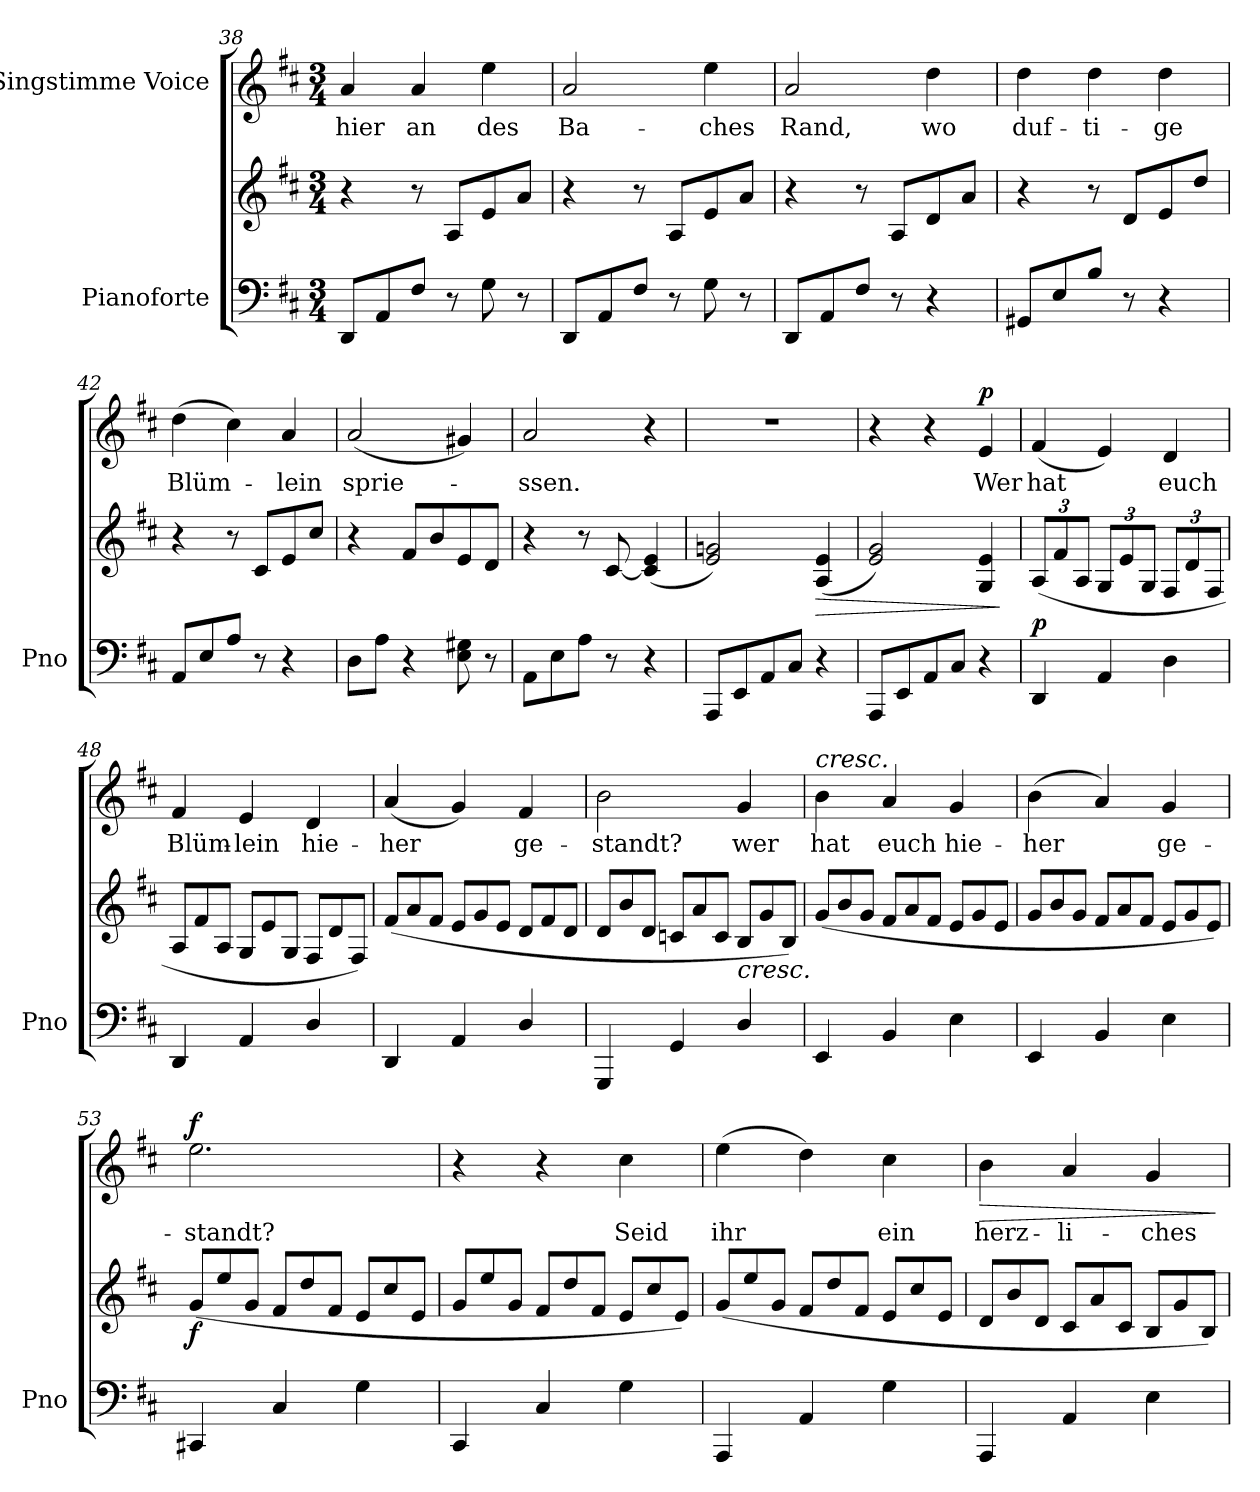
**kern	**kern	**dynam	**kern	**text	**dynam
*part2	*part2	*part2	*part1	*part1	*part1
*staff3	*staff2	*staff2/3	*staff1	*staff1	*staff1
*I"Pianoforte	*	*	*I"Singstimme Voice	*	*
*I'Pno	*	*	*	*	*
*clefF4	*clefG2	*	*clefG2	*	*
*k[f#c#]	*k[f#c#]	*	*k[f#c#]	*	*
*M3/4	*M3/4	*	*M3/4	*	*
=38	=38	=38	=38	=38	=38
!	!	!	!	!LO:LY:b	!
(>8DD/L	4r	.	4a/	hier	.
8AA/	.	.	.	.	.
!	!	!	!	!LO:LY:b	!
8F#/J	8r	.	4a/	an	.
8r	8A/L	.	.	.	.
!	!	!	!	!LO:LY:b	!
8G\	8e/	.	4ee\	des	.
8r	8a/J	.	.	.	.
=39	=39	=39	=39	=39	=39
!	!	!	!	!LO:LY:b	!
(>8DD/L	4r	.	2a/	Ba-	.
8AA/	.	.	.	.	.
8F#/J	8r	.	.	.	.
8r	8A/L	.	.	.	.
!	!	!	!	!LO:LY:b	!
8G\	8e/)	.	4ee\	-ches	.
8r	8a/J	.	.	.	.
=40	=40	=40	=40	=40	=40
!	!	!	!	!LO:LY:b	!
(>8DD/L	4r	.	2a/	Rand,	.
8AA/	.	.	.	.	.
8F#/J	8r	.	.	.	.
8r	8A/L	.	.	.	.
!	!	!	!	!LO:LY:b	!
4r	8d/	.	4dd\	wo	.
.	8a/J)	.	.	.	.
=41	=41	=41	=41	=41	=41
!	!	!	!	!LO:LY:b	!
(>8GG#X/L	4r	.	4dd\	duf-	.
8E/	.	.	.	.	.
!	!	!	!	!LO:LY:b	!
8B/J	8r	.	4dd\	ti-	.
8r	8d/L)	.	.	.	.
!	!	!	!	!LO:LY:b	!
4r	8e/	.	4dd\	-ge	.
.	8dd/J	.	.	.	.
!!LO:LB:g=z
=42	=42	=42	=42	=42	=42
!	!	!	!	!LO:LY:b	!
(<8AA/L	4r	.	(>4dd\	Blüm-	.
8E/	.	.	.	.	.
8A/J	8r	.	4cc#\)	.	.
8r	8c#/L	.	.	.	.
!	!	!	!	!LO:LY:b	!
4r	8e/)	.	4a/	-lein	.
.	8cc#/J	.	.	.	.
=43	=43	=43	=43	=43	=43
!	!	!	!	!LO:LY:b	!
8D\L	4r	.	(<2a/	sprie-	.
8A\J	.	.	.	.	.
4r	8f#/L	.	.	.	.
.	8b/	.	.	.	.
8E\ 8G#X\	8e/	.	4g#X/)	.	.
8r	8d/J)	.	.	.	.
=44	=44	=44	=44	=44	=44
!	!	!	!	!LO:LY:b	!
8AA\L	4r	.	2a/	-ssen.	.
8E\	.	.	.	.	.
8A\J	8r	.	.	.	.
8r	[8c#/	.	.	.	.
4r	(>4c#/] 4e/	.	4r	.	.
=45	=45	=45	=45	=45	=45
8AAA/L	2e/ 2gn/)	.	2.r	.	.
8EE/	.	.	.	.	.
8AA/	.	.	.	.	.
8C#/J	.	.	.	.	.
!	!	!LO:HP:b	!	!	!
4r	(>4A/ 4e/	>	.	.	.
=46	=46	=46	=46	=46	=46
8AAA/L	2e/ 2g/)	.	4r	.	.
8EE/	.	.	.	.	.
8AA/	.	.	4r	.	.
8C#/J	.	.	.	.	.
!	!	!	!	!LO:LY:b	!LO:DY:a
4r	4G/ 4e/	.	4e/	Wer	p
.	.	]	.	.	.
=47	=47	=47	=47	=47	=47
*	*Xbrackettup	*	*	*	*
!	!	!LO:DY:a=2	!	!LO:LY:b	!
4DD/	(>12A/L	p	(<4f#/	hat	.
.	12f#/	.	.	.	.
.	12A/J	.	.	.	.
4AA/	12G/L	.	4e/)	.	.
.	12e/	.	.	.	.
.	12G/J	.	.	.	.
!	!	!	!	!LO:LY:b	!
4D\	12F#/L	.	4d/	euch	.
.	12d/	.	.	.	.
.	12F#/J	.	.	.	.
!!LO:LB:g=z
=48	=48	=48	=48	=48	=48
*	*Xtuplet	*	*	*	*
!	!	!	!	!LO:LY:b	!
4DD/	12A/L	.	4f#/	Blüm-	.
.	12f#/	.	.	.	.
.	12A/J	.	.	.	.
!	!	!	!	!LO:LY:b	!
4AA/	12G/L	.	4e/	-lein	.
.	12e/	.	.	.	.
.	12G/J	.	.	.	.
!	!	!	!	!LO:LY:b	!
4D/	12F#/L	.	4d/	hie-	.
.	12d/	.	.	.	.
.	12F#/J)	.	.	.	.
=49	=49	=49	=49	=49	=49
!	!	!	!	!LO:LY:b	!
4DD/	(>12f#/L	.	(<4a/	-her	.
.	12a/	.	.	.	.
.	12f#/J	.	.	.	.
4AA/	12e/L	.	4g/)	.	.
.	12g/	.	.	.	.
.	12e/J	.	.	.	.
!	!	!	!	!LO:LY:b	!
4D/	12d/L	.	4f#/	ge-	.
.	12f#/	.	.	.	.
.	12d/J	.	.	.	.
=50	=50	=50	=50	=50	=50
!	!	!	!	!LO:LY:b	!
4GGG/	12d/L	.	2b\	-standt?	.
.	12b/	.	.	.	.
.	12d/J	.	.	.	.
4GG/	12cn/L	.	.	.	.
.	12a/	.	.	.	.
.	12c/J	.	.	.	.
!	!LO:TX:b:i:t=cresc.	!	!	!	!
!	!	!	!	!LO:LY:b	!
4D/	12B/L	.	4g/	wer	.
.	12g/	.	.	.	.
.	12B/J)	.	.	.	.
=51	=51	=51	=51	=51	=51
!	!	!	!LO:TX:a:i:t=cresc.	!	!
!	!	!	!	!LO:LY:b	!
4EE/	(>12g/L	.	4b\	hat	.
.	12b/	.	.	.	.
.	12g/J	.	.	.	.
!	!	!	!	!LO:LY:b	!
4BB/	12f#/L	.	4a/	euch	.
.	12a/	.	.	.	.
.	12f#/J	.	.	.	.
!	!	!	!	!LO:LY:b	!
4E\	12e/L	.	4g/	hie-	.
.	12g/	.	.	.	.
.	12e/J	.	.	.	.
=52	=52	=52	=52	=52	=52
!	!	!	!	!LO:LY:b	!
4EE/	12g/L	.	(>4b\	-her	.
.	12b/	.	.	.	.
.	12g/J	.	.	.	.
4BB/	12f#/L	.	4a/)	.	.
.	12a/	.	.	.	.
.	12f#/J	.	.	.	.
!	!	!	!	!LO:LY:b	!
4E\	12e/L	.	4g/	ge-	.
.	12g/	.	.	.	.
.	12e/J)	.	.	.	.
!!LO:PB:g=z
=53	=53	=53	=53	=53	=53
!	!	!LO:DY:b	!	!LO:LY:b	!LO:DY:a
4CC#X/	(>12g/L	f	2.ee\	-standt?	f
.	12ee/	.	.	.	.
.	12g/J	.	.	.	.
4C#/	12f#/L	.	.	.	.
.	12dd/	.	.	.	.
.	12f#/J	.	.	.	.
4G\	12e/L	.	.	.	.
.	12cc#/	.	.	.	.
.	12e/J	.	.	.	.
=54	=54	=54	=54	=54	=54
4CC#/	12g/L	.	4r	.	.
.	12ee/	.	.	.	.
.	12g/J	.	.	.	.
4C#/	12f#/L	.	4r	.	.
.	12dd/	.	.	.	.
.	12f#/J	.	.	.	.
!	!	!	!	!LO:LY:b	!
4G\	12e/L	.	4cc#\	Seid	.
.	12cc#/	.	.	.	.
.	12e/J)	.	.	.	.
=55	=55	=55	=55	=55	=55
!	!	!	!	!LO:LY:b	!
4AAA/	(>12g/L	.	(>4ee\	ihr	.
.	12ee/	.	.	.	.
.	12g/J	.	.	.	.
4AA/	12f#/L	.	4dd\)	.	.
.	12dd/	.	.	.	.
.	12f#/J	.	.	.	.
!	!	!	!	!LO:LY:b	!
4G\	12e/L	.	4cc#\	ein	.
.	12cc#/	.	.	.	.
.	12e/J	.	.	.	.
=56	=56	=56	=56	=56	=56
!	!	!	!	!LO:LY:b	!LO:HP:b
4AAA/	12d/L	.	4b\	herz-	>
.	12b/	.	.	.	.
.	12d/J	.	.	.	.
!	!	!	!	!LO:LY:b	!
4AA/	12c#/L	.	4a/	li-	.
.	12a/	.	.	.	.
.	12c#/J	.	.	.	.
!	!	!	!	!LO:LY:b	!
4E\	12B/L	.	4g/	-ches	.
.	12g/	.	.	.	.
.	12B/J)	.	.	.	.
.	.	.	.	.	]
=	=	=	=	=	=
*-	*-	*-	*-	*-	*-
